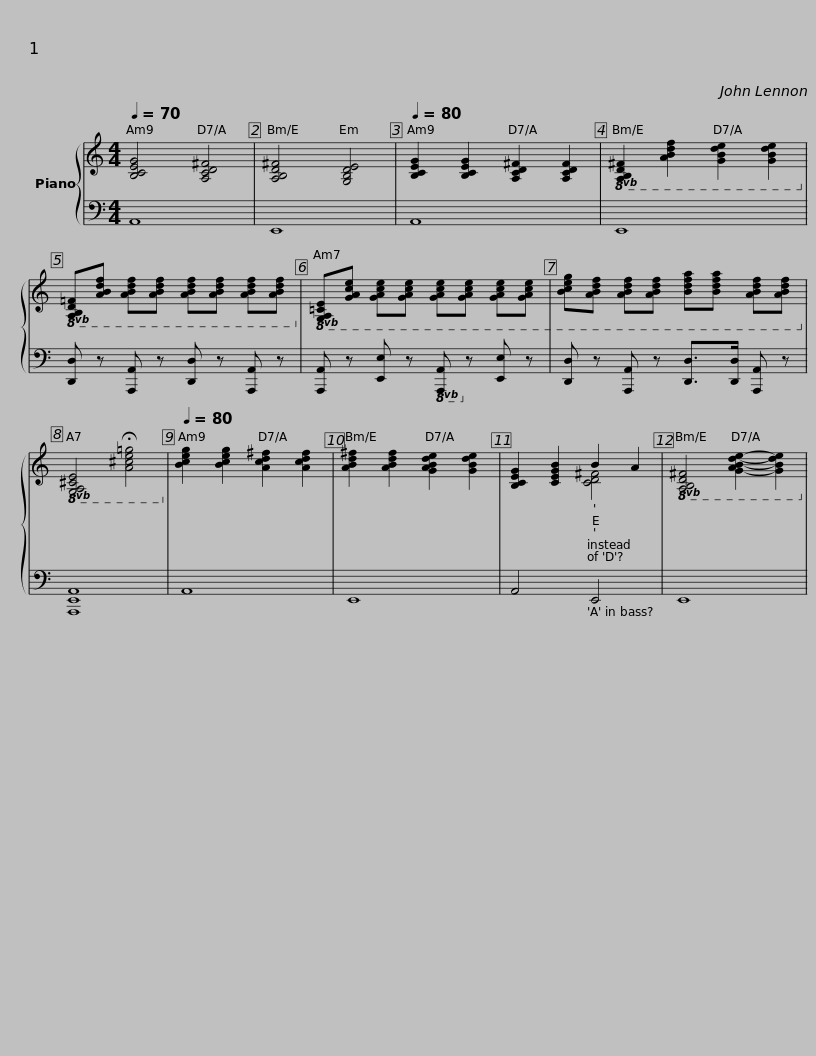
X:1
%%score { ( 1 4 ) | ( 2 3 ) }
L:1/8
Q:1/4=70
M:4/4
I:linebreak $
K:C
V:1 treble
V:4 treble
V:2 bass
V:3 bass
V:1
 [B,CEG]4 [A,CD^F]4 | [A,B,D^F]4 [G,B,DE]4 |[Q:1/4=80] [B,CEG]2 [B,CEG]2 [A,CD^F]2 [A,CDF]2 |!8vb(! [A,B,D^F]2 [A,B,DF]2 [G,B,DE]2 [G,B,DE]2!8vb)! |$!8vb(! [A,B,D=F][A,B,DF] [A,B,DF][A,B,DF] [A,B,DF][A,B,DF] [A,B,DF][A,B,DF]!8vb)! | %5
!8vb(! [G,A,=CE][G,A,CE] [G,A,CE][G,A,CE] [G,A,CE][G,A,CE] [G,A,CE][G,A,CE] | [B,CEG][A,B,DF] [A,B,DF][A,B,DF] [B,DFA][B,DFA] [A,B,DF][A,B,DF]!8vb)! |!8vb(! [G,A,^CE]4 !fermata![A,^CE=G]4!8vb)! |$[Q:1/4=80] [Bceg]2 [Bceg]2 [Acd^f]2 [Acdf]2 | [ABd^f]2 [ABdf]2 [GABde]2 [GBde]2 | %10
 [B,CEG]2 [CEGB]2 B2 A2 |!8vb(! [A,B,D^F]4 [G,-A,B,-D-E-]2 [G,B,DE]2!8vb)! | %12
V:2
 A,,8 | E,,8 | A,,8 | E,,8 |$ [D,,D,] z [A,,,A,,] z [D,,D,] z [A,,,A,,] z | %5
 [A,,,A,,] z [E,,E,] z!8vb(! [A,,,A,,]!8vb)! z [E,,E,] z | [D,,D,] z [A,,,A,,] z [D,,D,]>[D,,D,] [A,,,A,,] z | A,,8 |$ A,,8 | E,,8 | %10
 x8 | E,,8 | %12
V:3
 x8 | x8 | x8 | x8 |$ x8 | %5
 x4!8vb(! x!8vb)! x3 | x8 | [A,,,E,,]8 |$ x8 | x8 | %10
 A,,4 E,,4 | x8 | %12
V:4
 x8 | x8 | x8 |!8vb(! x8!8vb)! |$!8vb(! x8!8vb)! | %5
!8vb(! x8 | x8!8vb)! |!8vb(! x8!8vb)! |$ x8 | x8 | %10
 x4 [CD^F]4 |!8vb(! x8!8vb)! | %12
